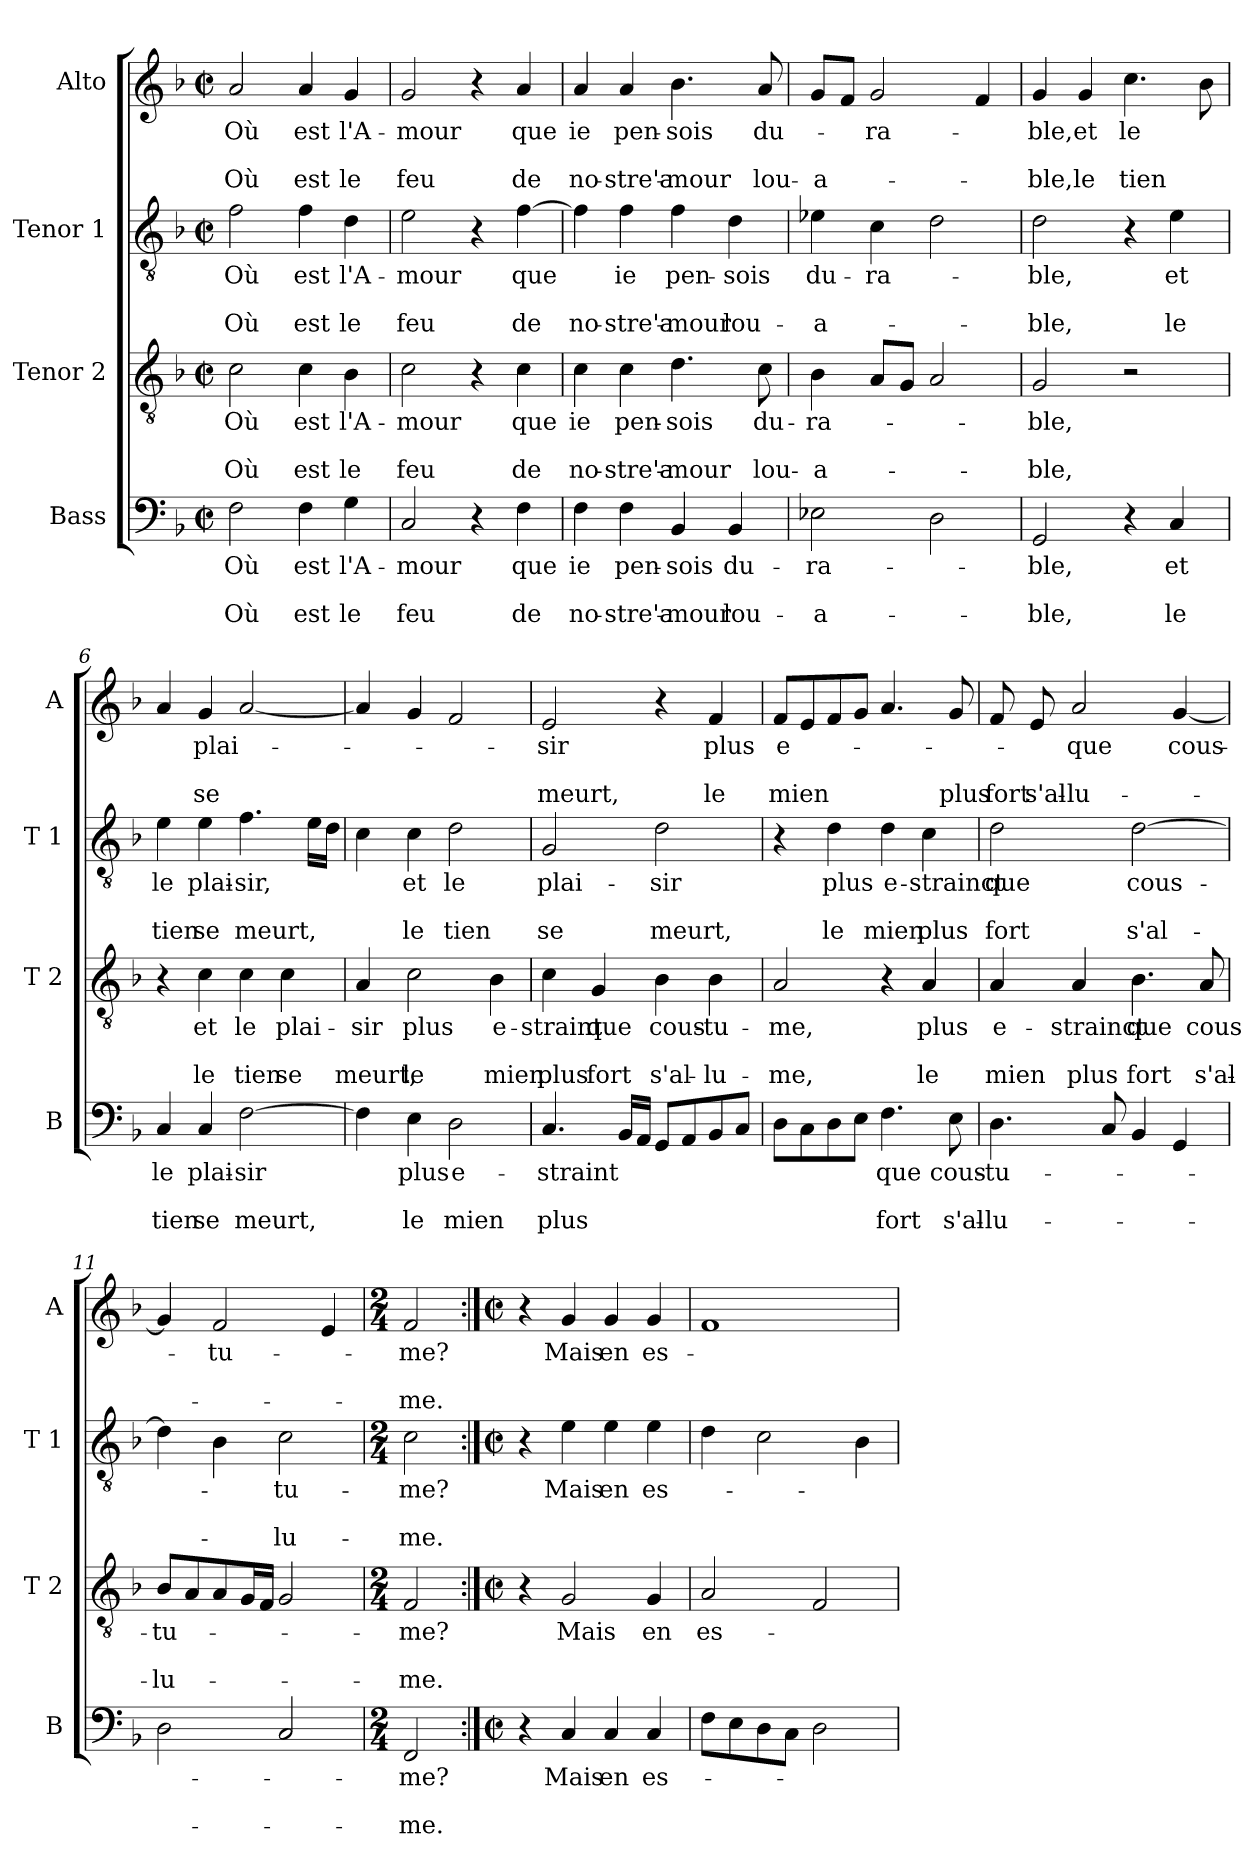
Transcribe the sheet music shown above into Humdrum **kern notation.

**kern	**text	**text	**text	**kern	**text	**text	**text	**kern	**text	**text	**text	**kern	**text	**text	**text
*part4	*part4	*part4	*part4	*part3	*part3	*part3	*part3	*part2	*part2	*part2	*part2	*part1	*part1	*part1	*part1
*staff4	*staff4	*staff4	*staff4	*staff3	*staff3	*staff3	*staff3	*staff2	*staff2	*staff2	*staff2	*staff1	*staff1	*staff1	*staff1
*I"Bass	*	*	*	*I"Tenor 2	*	*	*	*I"Tenor 1	*	*	*	*I"Alto	*	*	*
*I'B	*	*	*	*I'T 2	*	*	*	*I'T 1	*	*	*	*I'A	*	*	*
*clefF4	*	*	*	*clefGv2	*	*	*	*clefGv2	*	*	*	*clefG2	*	*	*
*k[b-]	*	*	*	*k[b-]	*	*	*	*k[b-]	*	*	*	*k[b-]	*	*	*
*F:	*	*	*	*F:	*	*	*	*F:	*	*	*	*F:	*	*	*
*M2/2	*	*	*	*M2/2	*	*	*	*M2/2	*	*	*	*M2/2	*	*	*
*met(c|)	*	*	*	*met(c|)	*	*	*	*met(c|)	*	*	*	*met(c|)	*	*	*
=1	=1	=1	=1	=1	=1	=1	=1	=1	=1	=1	=1	=1	=1	=1	=1
!	!LO:LY:b	!	!LO:LY:b	!	!LO:LY:b	!	!LO:LY:b	!	!LO:LY:b	!	!LO:LY:b	!	!LO:LY:b	!	!LO:LY:b
2F\	Où	.	Où	2c\	Où	.	Où	2f\	Où	.	Où	2a/	Où	.	Où
!	!LO:LY:b	!	!LO:LY:b	!	!LO:LY:b	!	!LO:LY:b	!	!LO:LY:b	!	!LO:LY:b	!	!LO:LY:b	!	!LO:LY:b
4F\	est	.	est	4c\	est	.	est	4f\	est	.	est	4a/	est	.	est
!	!LO:LY:b	!	!LO:LY:b	!	!LO:LY:b	!	!LO:LY:b	!	!LO:LY:b	!	!LO:LY:b	!	!LO:LY:b	!	!LO:LY:b
4G\	l'A-	.	le	4B-\	l'A-	.	le	4d\	l'A-	.	le	4g/	l'A-	.	le
=2	=2	=2	=2	=2	=2	=2	=2	=2	=2	=2	=2	=2	=2	=2	=2
!	!LO:LY:b	!	!LO:LY:b	!	!LO:LY:b	!	!LO:LY:b	!	!LO:LY:b	!	!LO:LY:b	!	!LO:LY:b	!	!LO:LY:b
2C/	-mour	.	feu	2c\	-mour	.	feu	2e\	-mour	.	feu	2g/	-mour	.	feu
4r	.	.	.	4r	.	.	.	4r	.	.	.	4r	.	.	.
!	!LO:LY:b	!	!LO:LY:b	!	!LO:LY:b	!	!LO:LY:b	!	!LO:LY:b	!	!LO:LY:b	!	!LO:LY:b	!	!LO:LY:b
4F\	que	.	de	4c\	que	.	de	[4f\	que	.	de	4a/	que	.	de
=3	=3	=3	=3	=3	=3	=3	=3	=3	=3	=3	=3	=3	=3	=3	=3
!	!LO:LY:b	!	!LO:LY:b	!	!LO:LY:b	!	!LO:LY:b	!	!	!	!LO:LY:b	!	!LO:LY:b	!	!LO:LY:b
4F\	ie	.	no-	4c\	ie	.	no-	4f\]	.	.	no-	4a/	ie	.	no-
!	!LO:LY:b	!	!LO:LY:b	!	!LO:LY:b	!	!LO:LY:b	!	!LO:LY:b	!	!LO:LY:b	!	!LO:LY:b	!	!LO:LY:b
4F\	pen-	.	-stre'a-	4c\	pen-	.	-stre'a-	4f\	ie	.	-stre'a-	4a/	pen-	.	-stre'a-
!	!LO:LY:b	!	!LO:LY:b	!	!LO:LY:b	!	!LO:LY:b	!	!LO:LY:b	!	!LO:LY:b	!	!LO:LY:b	!	!LO:LY:b
4BB-/	-sois	.	-mour	4.d\	-sois	.	-mour	4f\	pen-	.	-mour	4.b-\	-sois	.	-mour
!	!LO:LY:b	!	!LO:LY:b	!	!	!	!	!	!LO:LY:b	!	!LO:LY:b	!	!	!	!
4BB-/	du-	.	lou-	.	.	.	.	4d\	-sois	.	lou-	.	.	.	.
!	!	!	!	!	!LO:LY:b	!	!LO:LY:b	!	!	!	!	!	!LO:LY:b	!	!LO:LY:b
.	.	.	.	8c\	du-	.	lou-	.	.	.	.	8a/	du-	.	lou-
=4	=4	=4	=4	=4	=4	=4	=4	=4	=4	=4	=4	=4	=4	=4	=4
!	!LO:LY:b	!	!LO:LY:b	!	!LO:LY:b	!	!LO:LY:b	!	!LO:LY:b	!	!LO:LY:b	!	!	!	!LO:LY:b
2E-X\	-ra-	.	-a-	4B-\	-ra-	.	-a-	4e-X\	du-	.	-a-	8g/L	.	.	-a-
.	.	.	.	.	.	.	.	.	.	.	.	8f/J	.	.	.
!	!	!	!	!	!	!	!	!	!LO:LY:b	!	!	!	!LO:LY:b	!	!
.	.	.	.	8A/L	.	.	.	4c\	-ra-	.	.	2g/	-ra-	.	.
.	.	.	.	8G/J	.	.	.	.	.	.	.	.	.	.	.
2D\	.	.	.	2A/	.	.	.	2d\	.	.	.	.	.	.	.
.	.	.	.	.	.	.	.	.	.	.	.	4f/	.	.	.
!!LO:LB:g=z
=5	=5	=5	=5	=5	=5	=5	=5	=5	=5	=5	=5	=5	=5	=5	=5
!	!LO:LY:b	!	!LO:LY:b	!	!LO:LY:b	!	!LO:LY:b	!	!LO:LY:b	!	!LO:LY:b	!	!LO:LY:b	!	!LO:LY:b
2GG/	-ble,	.	-ble,	2G/	-ble,	.	-ble,	2d\	-ble,	.	-ble,	4g/	-ble,	.	-ble,
!	!	!	!	!	!	!	!	!	!	!	!	!	!LO:LY:b	!	!LO:LY:b
.	.	.	.	.	.	.	.	.	.	.	.	4g/	et	.	le
!	!	!	!	!	!	!	!	!	!	!	!	!	!LO:LY:b	!	!LO:LY:b
4r	.	.	.	2r	.	.	.	4r	.	.	.	4.cc\	le	.	tien
!	!LO:LY:b	!	!LO:LY:b	!	!	!	!	!	!LO:LY:b	!	!LO:LY:b	!	!	!	!
4C/	et	.	le	.	.	.	.	4e\	et	.	le	.	.	.	.
.	.	.	.	.	.	.	.	.	.	.	.	8b-\	.	.	.
=6	=6	=6	=6	=6	=6	=6	=6	=6	=6	=6	=6	=6	=6	=6	=6
!	!LO:LY:b	!	!LO:LY:b	!	!	!	!	!	!LO:LY:b	!	!LO:LY:b	!	!	!	!
4C/	le	.	tien	4r	.	.	.	4e\	le	.	tien	4a/	.	.	.
!	!LO:LY:b	!	!LO:LY:b	!	!LO:LY:b	!	!LO:LY:b	!	!LO:LY:b	!	!LO:LY:b	!	!LO:LY:b	!	!LO:LY:b
4C/	plai-	.	se	4c\	et	.	le	4e\	plai-	.	se	4g/	plai-	.	se
!	!LO:LY:b	!	!LO:LY:b	!	!LO:LY:b	!	!LO:LY:b	!	!LO:LY:b	!	!LO:LY:b	!	!	!	!
[2F\	-sir	.	meurt,	4c\	le	.	tien	4.f\	-sir,	.	meurt,	[2a/	.	.	.
!	!	!	!	!	!LO:LY:b	!	!LO:LY:b	!	!	!	!	!	!	!	!
.	.	.	.	4c\	plai-	.	se	.	.	.	.	.	.	.	.
.	.	.	.	.	.	.	.	16e\LL	.	.	.	.	.	.	.
.	.	.	.	.	.	.	.	16d\JJ	.	.	.	.	.	.	.
=7	=7	=7	=7	=7	=7	=7	=7	=7	=7	=7	=7	=7	=7	=7	=7
!	!	!	!	!	!LO:LY:b	!	!LO:LY:b	!	!	!	!	!	!	!	!
4F\]	.	.	.	4A/	-sir	.	meurt,	4c\	.	.	.	4a/]	.	.	.
!	!LO:LY:b	!	!LO:LY:b	!	!LO:LY:b	!	!LO:LY:b	!	!LO:LY:b	!	!LO:LY:b	!	!	!	!
4E\	plus	.	le	2c\	plus	.	le	4c\	et	.	le	4g/	.	.	.
!	!LO:LY:b	!	!LO:LY:b	!	!	!	!	!	!LO:LY:b	!	!LO:LY:b	!	!	!	!
2D\	e-	.	mien	.	.	.	.	2d\	le	.	tien	2f/	.	.	.
!	!	!	!	!	!LO:LY:b	!	!LO:LY:b	!	!	!	!	!	!	!	!
.	.	.	.	4B-\	e-	.	mien	.	.	.	.	.	.	.	.
=8	=8	=8	=8	=8	=8	=8	=8	=8	=8	=8	=8	=8	=8	=8	=8
!	!LO:LY:b	!	!LO:LY:b	!	!LO:LY:b	!	!LO:LY:b	!	!LO:LY:b	!	!LO:LY:b	!	!LO:LY:b	!	!LO:LY:b
4.C/	-straint	.	plus	4c\	-straint	.	plus	2G/	plai-	.	se	2e/	-sir	.	meurt,
!	!	!	!	!	!LO:LY:b	!	!LO:LY:b	!	!	!	!	!	!	!	!
.	.	.	.	4G/	que	.	fort	.	.	.	.	.	.	.	.
16BB-/LL	.	.	.	.	.	.	.	.	.	.	.	.	.	.	.
16AA/JJ	.	.	.	.	.	.	.	.	.	.	.	.	.	.	.
!	!	!	!	!	!LO:LY:b	!	!LO:LY:b	!	!LO:LY:b	!	!LO:LY:b	!	!	!	!
8GG/L	.	.	.	4B-\	cous-	.	s'al-	2d\	-sir	.	meurt,	4r	.	.	.
8AA/	.	.	.	.	.	.	.	.	.	.	.	.	.	.	.
!	!	!	!	!	!LO:LY:b	!	!LO:LY:b	!	!	!	!	!	!LO:LY:b	!	!LO:LY:b
8BB-/	.	.	.	4B-\	-tu-	.	-lu-	.	.	.	.	4f/	plus	.	le
8C/J	.	.	.	.	.	.	.	.	.	.	.	.	.	.	.
=9	=9	=9	=9	=9	=9	=9	=9	=9	=9	=9	=9	=9	=9	=9	=9
!	!	!	!	!	!LO:LY:b	!	!LO:LY:b	!	!	!	!	!	!LO:LY:b	!	!LO:LY:b
8D\L	.	.	.	2A/	-me,	.	-me,	4r	.	.	.	8f/L	e-	.	mien
8C\	.	.	.	.	.	.	.	.	.	.	.	8e/	.	.	.
!	!	!	!	!	!	!	!	!	!LO:LY:b	!	!LO:LY:b	!	!	!	!
8D\	.	.	.	.	.	.	.	4d\	plus	.	le	8f/	.	.	.
8E\J	.	.	.	.	.	.	.	.	.	.	.	8g/J	.	.	.
!	!LO:LY:b	!	!LO:LY:b	!	!	!	!	!	!LO:LY:b	!	!LO:LY:b	!	!	!	!
4.F\	que	.	fort	4r	.	.	.	4d\	e-	.	mien	4.a/	.	.	.
!	!	!	!	!	!LO:LY:b	!	!LO:LY:b	!	!LO:LY:b	!	!LO:LY:b	!	!	!	!
.	.	.	.	4A/	plus	.	le	4c\	-strainct	.	plus	.	.	.	.
!	!LO:LY:b	!	!LO:LY:b	!	!	!	!	!	!	!	!	!	!	!	!LO:LY:b
8E\	cous-	.	s'al-	.	.	.	.	.	.	.	.	8g/	.	.	plus
!!LO:PB:g=z
=10	=10	=10	=10	=10	=10	=10	=10	=10	=10	=10	=10	=10	=10	=10	=10
!	!LO:LY:b	!	!LO:LY:b	!	!LO:LY:b	!	!LO:LY:b	!	!LO:LY:b	!	!LO:LY:b	!	!	!	!LO:LY:b
4.D\	-tu-	.	-lu-	4A/	e-	.	mien	2d\	que	.	fort	8f/	.	.	fort
!	!	!	!	!	!	!	!	!	!	!	!	!	!	!	!LO:LY:b
.	.	.	.	.	.	.	.	.	.	.	.	8e/	.	.	s'al-
!	!	!	!	!	!LO:LY:b	!	!LO:LY:b	!	!	!	!	!	!LO:LY:b	!	!LO:LY:b
.	.	.	.	4A/	-strainct	.	plus	.	.	.	.	2a/	que	.	-lu-
8C/	.	.	.	.	.	.	.	.	.	.	.	.	.	.	.
!	!	!	!	!	!LO:LY:b	!	!LO:LY:b	!	!LO:LY:b	!	!LO:LY:b	!	!	!	!
4BB-/	.	.	.	4.B-\	que	.	fort	[2d\	cous-	.	s'al-	.	.	.	.
!	!	!	!	!	!	!	!	!	!	!	!	!	!LO:LY:b	!	!
4GG/	.	.	.	.	.	.	.	.	.	.	.	[4g/	cous-	.	.
!	!	!	!	!	!LO:LY:b	!	!LO:LY:b	!	!	!	!	!	!	!	!
.	.	.	.	8A/	cous-	.	s'al-	.	.	.	.	.	.	.	.
=11	=11	=11	=11	=11	=11	=11	=11	=11	=11	=11	=11	=11	=11	=11	=11
!	!	!	!	!	!LO:LY:b	!	!LO:LY:b	!	!	!	!	!	!	!	!
2D\	.	.	.	8B-/L	-tu-	.	-lu-	4d\]	.	.	.	4g/]	.	.	.
.	.	.	.	8A/	.	.	.	.	.	.	.	.	.	.	.
!	!	!	!	!	!	!	!	!	!	!	!	!	!LO:LY:b	!	!
.	.	.	.	8A/	.	.	.	4B-\	.	.	.	2f/	-tu-	.	.
.	.	.	.	16G/L	.	.	.	.	.	.	.	.	.	.	.
.	.	.	.	16F/JJ	.	.	.	.	.	.	.	.	.	.	.
!	!	!	!	!	!	!	!	!	!LO:LY:b	!	!LO:LY:b	!	!	!	!
2C/	.	.	.	2G/	.	.	.	2c\	-tu-	.	-lu-	.	.	.	.
.	.	.	.	.	.	.	.	.	.	.	.	4e/	.	.	.
=12	=12	=12	=12	=12	=12	=12	=12	=12	=12	=12	=12	=12	=12	=12	=12
*M2/4	*	*	*	*M2/4	*	*	*	*M2/4	*	*	*	*M2/4	*	*	*
!	!LO:LY:b	!	!LO:LY:b	!	!LO:LY:b	!	!LO:LY:b	!	!LO:LY:b	!	!LO:LY:b	!	!LO:LY:b	!	!LO:LY:b
2FF/	-me?	.	-me.	2F/	-me?	.	-me.	2c\	-me?	.	-me.	2f/	-me?	.	-me.
=13:|!	=13:|!	=13:|!	=13:|!	=13:|!	=13:|!	=13:|!	=13:|!	=13:|!	=13:|!	=13:|!	=13:|!	=13:|!	=13:|!	=13:|!	=13:|!
*M2/2	*	*	*	*M2/2	*	*	*	*M2/2	*	*	*	*M2/2	*	*	*
*met(c|)	*	*	*	*met(c|)	*	*	*	*met(c|)	*	*	*	*met(c|)	*	*	*
4r	.	.	.	4r	.	.	.	4r	.	.	.	4r	.	.	.
!	!LO:LY:b	!	!	!	!LO:LY:b	!	!	!	!LO:LY:b	!	!	!	!LO:LY:b	!	!
4C/	Mais	.	.	2G/	Mais	.	.	4e\	Mais	.	.	4g/	Mais	.	.
!	!LO:LY:b	!	!	!	!	!	!	!	!LO:LY:b	!	!	!	!LO:LY:b	!	!
4C/	en	.	.	.	.	.	.	4e\	en	.	.	4g/	en	.	.
!	!LO:LY:b	!	!	!	!LO:LY:b	!	!	!	!LO:LY:b	!	!	!	!LO:LY:b	!	!
4C/	es-	.	.	4G/	en	.	.	4e\	es-	.	.	4g/	es-	.	.
=14	=14	=14	=14	=14	=14	=14	=14	=14	=14	=14	=14	=14	=14	=14	=14
!	!	!	!	!	!LO:LY:b	!	!	!	!	!	!	!	!	!	!
8F\L	.	.	.	2A/	es-	.	.	4d\	.	.	.	1f	.	.	.
8E\	.	.	.	.	.	.	.	.	.	.	.	.	.	.	.
8D\	.	.	.	.	.	.	.	2c\	.	.	.	.	.	.	.
8C\J	.	.	.	.	.	.	.	.	.	.	.	.	.	.	.
2D\	.	.	.	2F/	.	.	.	.	.	.	.	.	.	.	.
.	.	.	.	.	.	.	.	4B-\	.	.	.	.	.	.	.
=	=	=	=	=	=	=	=	=	=	=	=	=	=	=	=
*-	*-	*-	*-	*-	*-	*-	*-	*-	*-	*-	*-	*-	*-	*-	*-
